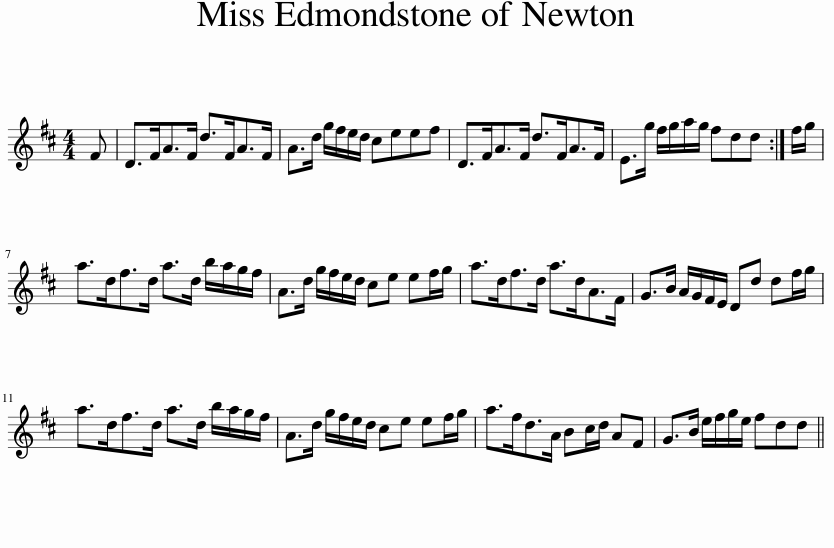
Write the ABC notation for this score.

X:1
L:1/8
M:4/4
I:linebreak $
K:D
V:1 treble
V:1
 F | D>FA>F d>FA>F | A>d g/f/e/d/ ceef | D>FA>F d>FA>F | E>g f/g/a/g/ fdd :| %5
 f/g/ |$ a>df>d a>d b/a/g/f/ | A>d g/f/e/d/ ce ef/g/ | a>df>d a>dA>F | G>B A/G/F/E/ Dd df/g/ |$ %10
 a>df>d a>d b/a/g/f/ | A>d g/f/e/d/ ce ef/g/ | a>fd>A Bc/d/ AF | G>B e/f/g/e/ fdd || %14
